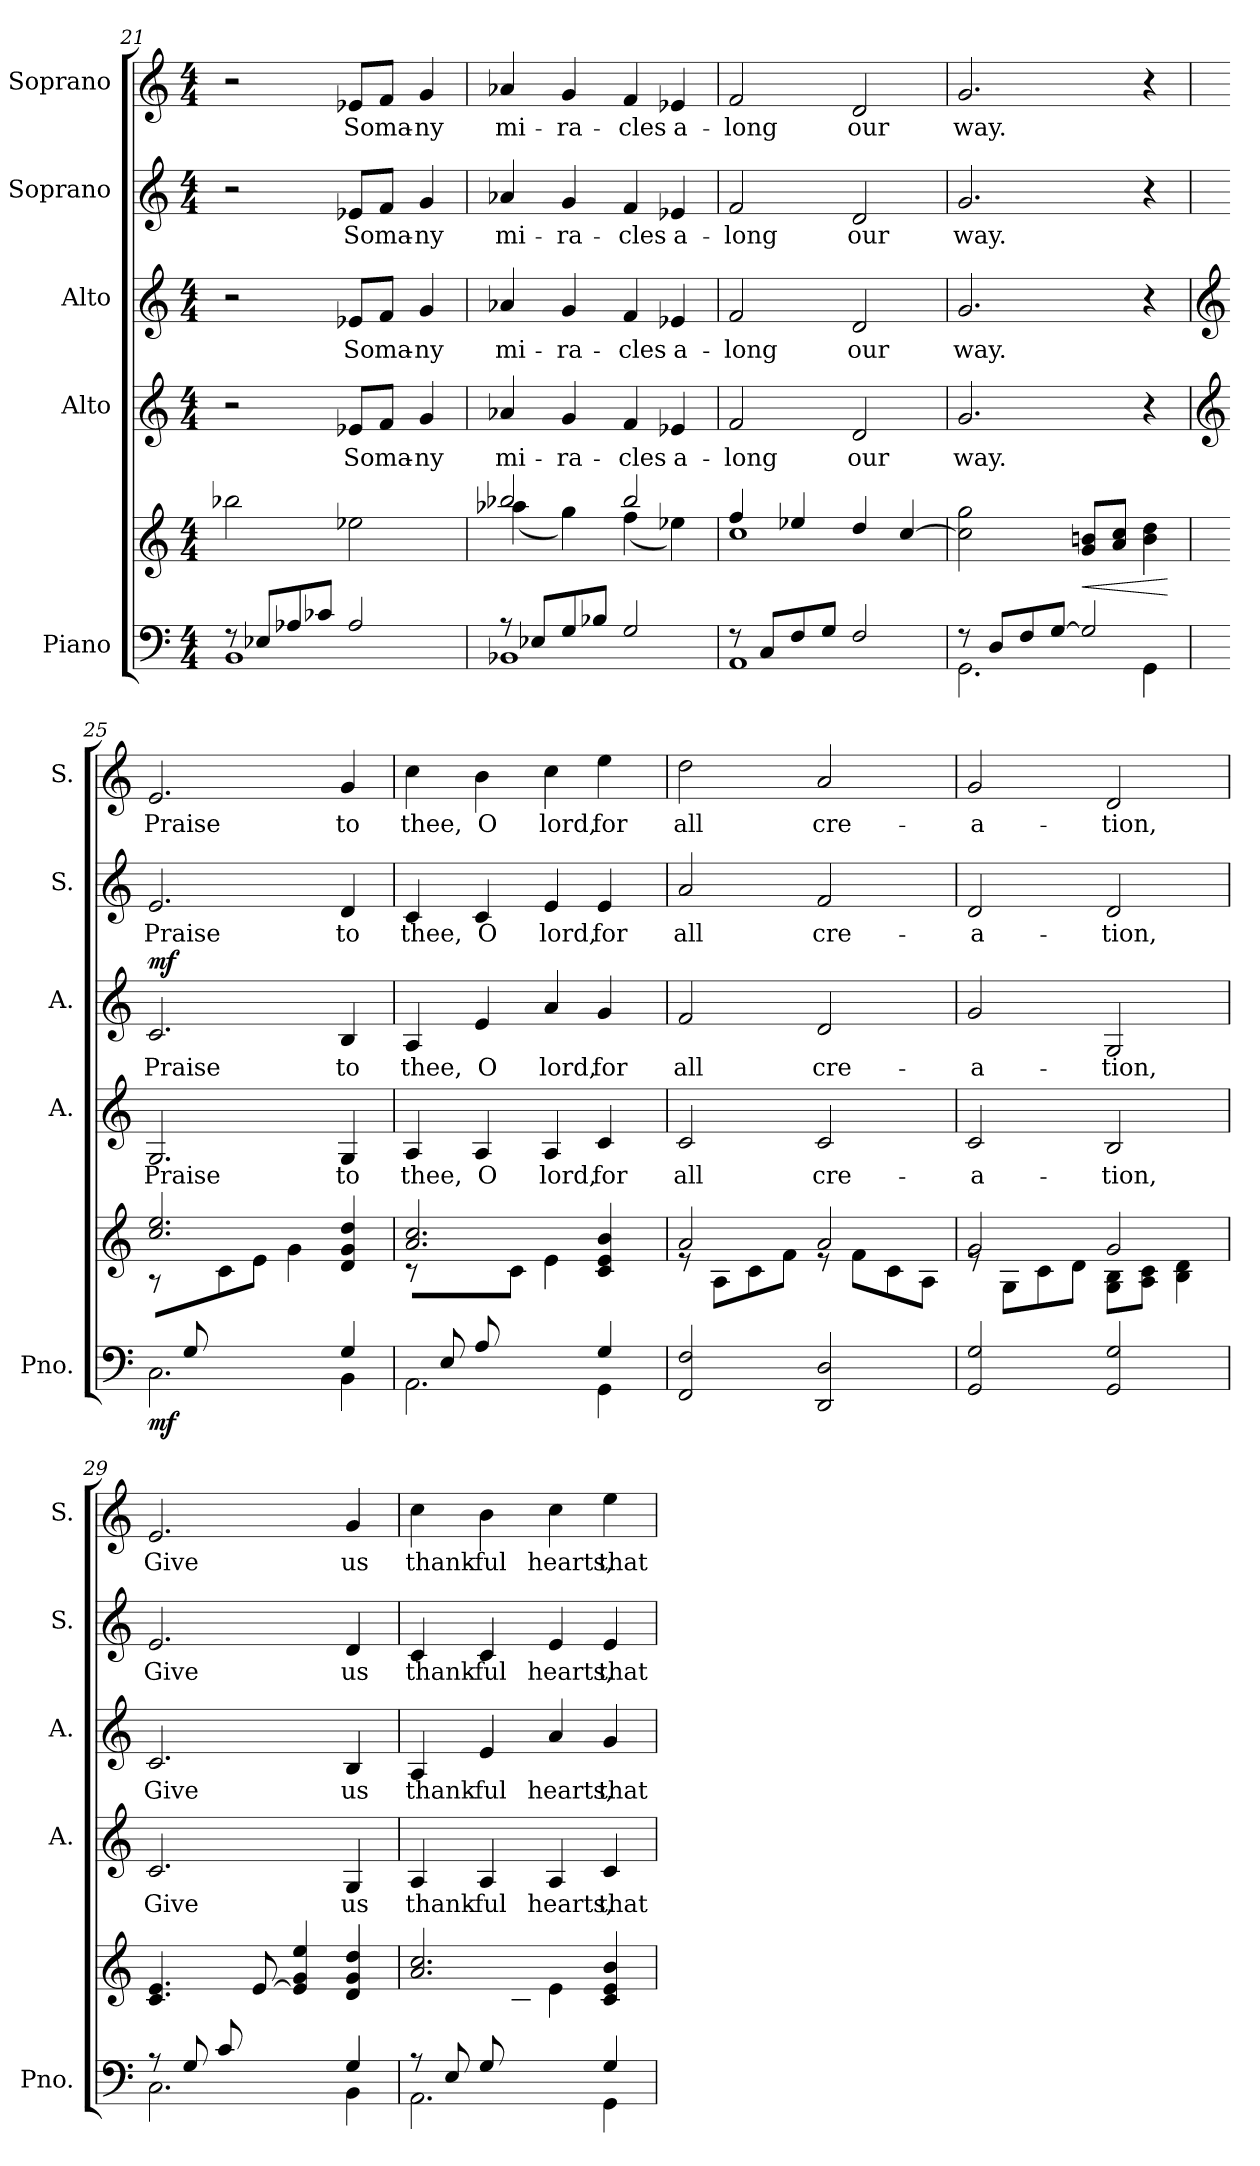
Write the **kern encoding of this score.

**kern	**kern	**dynam	**kern	**text	**kern	**text	**dynam	**kern	**text	**kern	**text
*part5	*part5	*part5	*part4	*part4	*part3	*part3	*part3	*part2	*part2	*part1	*part1
*staff6	*staff5	*staff5/6	*staff4	*staff4	*staff3	*staff3	*staff3	*staff2	*staff2	*staff1	*staff1
*I"Piano	*	*	*I"Alto	*	*I"Alto	*	*	*I"Soprano	*	*I"Soprano	*
*I'Pno.	*	*	*I'A.	*	*I'A.	*	*	*I'S.	*	*I'S.	*
*clefF4	*clefG2	*	*clefG2	*	*clefG2	*	*	*clefG2	*	*clefG2	*
*k[]	*k[]	*	*k[]	*	*k[]	*	*	*k[]	*	*k[]	*
*M4/4	*M4/4	*	*M4/4	*	*M4/4	*	*	*M4/4	*	*M4/4	*
=21	=21	=21	=21	=21	=21	=21	=21	=21	=21	=21	=21
*^	*	*	*	*	*	*	*	*	*	*	*
8r	1BB	2bb-X\	.	2r	.	2r	.	.	2r	.	2r	.
8E-X/L	.	.	.	.	.	.	.	.	.	.	.	.
8A-X/	.	.	.	.	.	.	.	.	.	.	.	.
8c-X/J	.	.	.	.	.	.	.	.	.	.	.	.
2A-/	.	2ee-X\	.	8e-X/L	So	8e-X/L	So	.	8e-X/L	So	8e-X/L	So
.	.	.	.	8f/J	ma-	8f/J	ma-	.	8f/J	ma-	8f/J	ma-
.	.	.	.	4g/	-ny	4g/	-ny	.	4g/	-ny	4g/	-ny
=22	=22	=22	=22	=22	=22	=22	=22	=22	=22	=22	=22	=22
*	*	*^	*	*	*	*	*	*	*	*	*	*
8r	1BB-X	2bb-X/	(4aa-X\	.	4a-X/	mi-	4a-X/	mi-	.	4a-X/	mi-	4a-X/	mi-
8E-X/L	.	.	.	.	.	.	.	.	.	.	.	.	.
8G/	.	.	4gg\)	.	4g/	-ra-	4g/	-ra-	.	4g/	-ra-	4g/	-ra-
8B-X/J	.	.	.	.	.	.	.	.	.	.	.	.	.
2G/	.	2bb-/	(4ff\	.	4f/	-cles	4f/	-cles	.	4f/	-cles	4f/	-cles
.	.	.	4ee-X\)	.	4e-X/	a-	4e-X/	a-	.	4e-X/	a-	4e-X/	a-
=23	=23	=23	=23	=23	=23	=23	=23	=23	=23	=23	=23	=23	=23
8r	1AA	4ff/	1cc	.	2f/	-long	2f/	-long	.	2f/	-long	2f/	-long
8C/L	.	.	.	.	.	.	.	.	.	.	.	.	.
8F/	.	4ee-X/	.	.	.	.	.	.	.	.	.	.	.
8G/J	.	.	.	.	.	.	.	.	.	.	.	.	.
2F/	.	4dd/	.	.	2d/	our	2d/	our	.	2d/	our	2d/	our
.	.	[4cc/	.	.	.	.	.	.	.	.	.	.	.
*	*	*v	*v	*	*	*	*	*	*	*	*	*	*
!!LO:PB:g=z
=24	=24	=24	=24	=24	=24	=24	=24	=24	=24	=24	=24	=24
8r	2.GG\	2cc\] 2gg\	.	2.g/	way.	2.g/	way.	.	2.g/	way.	2.g/	way.
8D/L	.	.	.	.	.	.	.	.	.	.	.	.
8F/	.	.	.	.	.	.	.	.	.	.	.	.
[8G/J	.	.	.	.	.	.	.	.	.	.	.	.
!	!	!	!LO:HP:b	!	!	!	!	!	!	!	!	!
2G/]	.	8g/ 8bn/L	<	.	.	.	.	.	.	.	.	.
.	.	8a/ 8cc/J	.	.	.	.	.	.	.	.	.	.
.	4GG\	4b\ 4dd\	.	4r	.	4r	.	.	4r	.	4r	.
*v	*v	*	*	*	*	*	*	*	*	*	*	*
.	.	[	.	.	.	.	.	.	.	.	.
=25	=25	=25	=25	=25	=25	=25	=25	=25	=25	=25	=25
*	*	*	*clefG2	*	*clefG2	*	*	*	*	*	*
*^	*^	*	*	*	*	*	*	*	*	*	*
*	*^	*	*	*	*	*	*	*	*	*	*	*	*
!	!	!	!	!	!LO:DY:b=2	!	!	!	!	!LO:DY:b	!	!	!	!
8ryy	2.C\	2.ryy	2.cc/ 2.ee/	8rA	mf	2.G/	Praise	2.c/	Praise	mf	2.e/	Praise	2.e/	Praise
8G/L	.	.	.	8ryy	.	.	.	.	.	.	.	.	.	.
2.ryy	.	.	.	8c\	.	.	.	.	.	.	.	.	.	.
.	.	.	.	8e\J	.	.	.	.	.	.	.	.	.	.
.	.	.	.	4g\	.	.	.	.	.	.	.	.	.	.
.	4G/	4BB\	4d/ 4g/ 4dd/	4ryy	.	4G/	to	4B/	to	.	4d/	to	4g/	to
=26	=26	=26	=26	=26	=26	=26	=26	=26	=26	=26	=26	=26	=26	=26
8ryy	2.AA\	2.ryy	2.a/ 2.cc/	8rc	.	4A/	thee,	4A/	thee,	.	4c/	thee,	4cc\	thee,
8E/L	.	.	.	4ryy	.	.	.	.	.	.	.	.	.	.
8A/	.	.	.	.	.	4A/	O	4e/	O	.	4c/	O	4b\	O
2ryy	.	.	.	8c\J	.	.	.	.	.	.	.	.	.	.
.	.	.	.	4e\	.	4A/	lord,	4a/	lord,	.	4e/	lord,	4cc\	lord,
.	4G/	4GG\	4c/ 4e/ 4b/	4ryy	.	4c/	for	4g/	for	.	4e/	for	4ee\	for
8ryy	.	.	.	.	.	.	.	.	.	.	.	.	.	.
*v	*v	*v	*	*	*	*	*	*	*	*	*	*	*	*
=27	=27	=27	=27	=27	=27	=27	=27	=27	=27	=27	=27	=27
2FF/ 2F/	2a/	8re	.	2c/	all	2f/	all	.	2a/	all	2dd\	all
.	.	8A\L	.	.	.	.	.	.	.	.	.	.
.	.	8c\	.	.	.	.	.	.	.	.	.	.
.	.	8f\J	.	.	.	.	.	.	.	.	.	.
2DD/ 2D/	2a/	8re	.	2c/	cre-	2d/	cre-	.	2f/	cre-	2a/	cre-
.	.	8f\L	.	.	.	.	.	.	.	.	.	.
.	.	8c\	.	.	.	.	.	.	.	.	.	.
.	.	8A\J	.	.	.	.	.	.	.	.	.	.
!!LO:LB:g=z
=28	=28	=28	=28	=28	=28	=28	=28	=28	=28	=28	=28	=28
2GG/ 2G/	2g/	8re	.	2c/	-a-	2g/	-a-	.	2d/	-a-	2g/	-a-
.	.	8G\L	.	.	.	.	.	.	.	.	.	.
.	.	8c\	.	.	.	.	.	.	.	.	.	.
.	.	8d\J	.	.	.	.	.	.	.	.	.	.
2GG/ 2G/	2g/	8G\ 8B\L	.	2B/	-tion,	2G/	-tion,	.	2d/	-tion,	2d/	-tion,
.	.	8A\ 8c\J	.	.	.	.	.	.	.	.	.	.
.	.	4B\ 4d\	.	.	.	.	.	.	.	.	.	.
=29	=29	=29	=29	=29	=29	=29	=29	=29	=29	=29	=29	=29
*^	*	*	*	*	*	*	*	*	*	*	*	*
8r	2.C\	4.c/ 4.e/	4.ryy	.	2.c/	Give	2.c/	Give	.	2.e/	Give	2.e/	Give
8G/L	.	.	.	.	.	.	.	.	.	.	.	.	.
8c/	.	.	.	.	.	.	.	.	.	.	.	.	.
8ryy	.	[8e/	8e\J	.	.	.	.	.	.	.	.	.	.
4ryy	.	4e/] 4g/ 4ee/	2ryy	.	.	.	.	.	.	.	.	.	.
4G/	4BB\	4d/ 4g/ 4dd/	.	.	4G/	us	4B/	us	.	4d/	us	4g/	us
=30	=30	=30	=30	=30	=30	=30	=30	=30	=30	=30	=30	=30	=30
8r	2.AA\	2.a/ 2.cc/	4.ryy	.	4A/	thank-	4A/	thank-	.	4c/	thank-	4cc\	thank-
8E/L	.	.	.	.	.	.	.	.	.	.	.	.	.
8G/	.	.	.	.	4A/	-ful	4e/	-ful	.	4c/	-ful	4b\	-ful
4.ryy	.	.	8c\J	.	.	.	.	.	.	.	.	.	.
.	.	.	4e\	.	4A/	hearts,	4a/	hearts,	.	4e/	hearts,	4cc\	hearts,
4G/	4GG\	4c/ 4e/ 4b/	4ryy	.	4c/	that	4g/	that	.	4e/	that	4ee\	that
*v	*v	*	*	*	*	*	*	*	*	*	*	*	*
*	*v	*v	*	*	*	*	*	*	*	*	*	*
=	=	=	=	=	=	=	=	=	=	=	=
*-	*-	*-	*-	*-	*-	*-	*-	*-	*-	*-	*-
